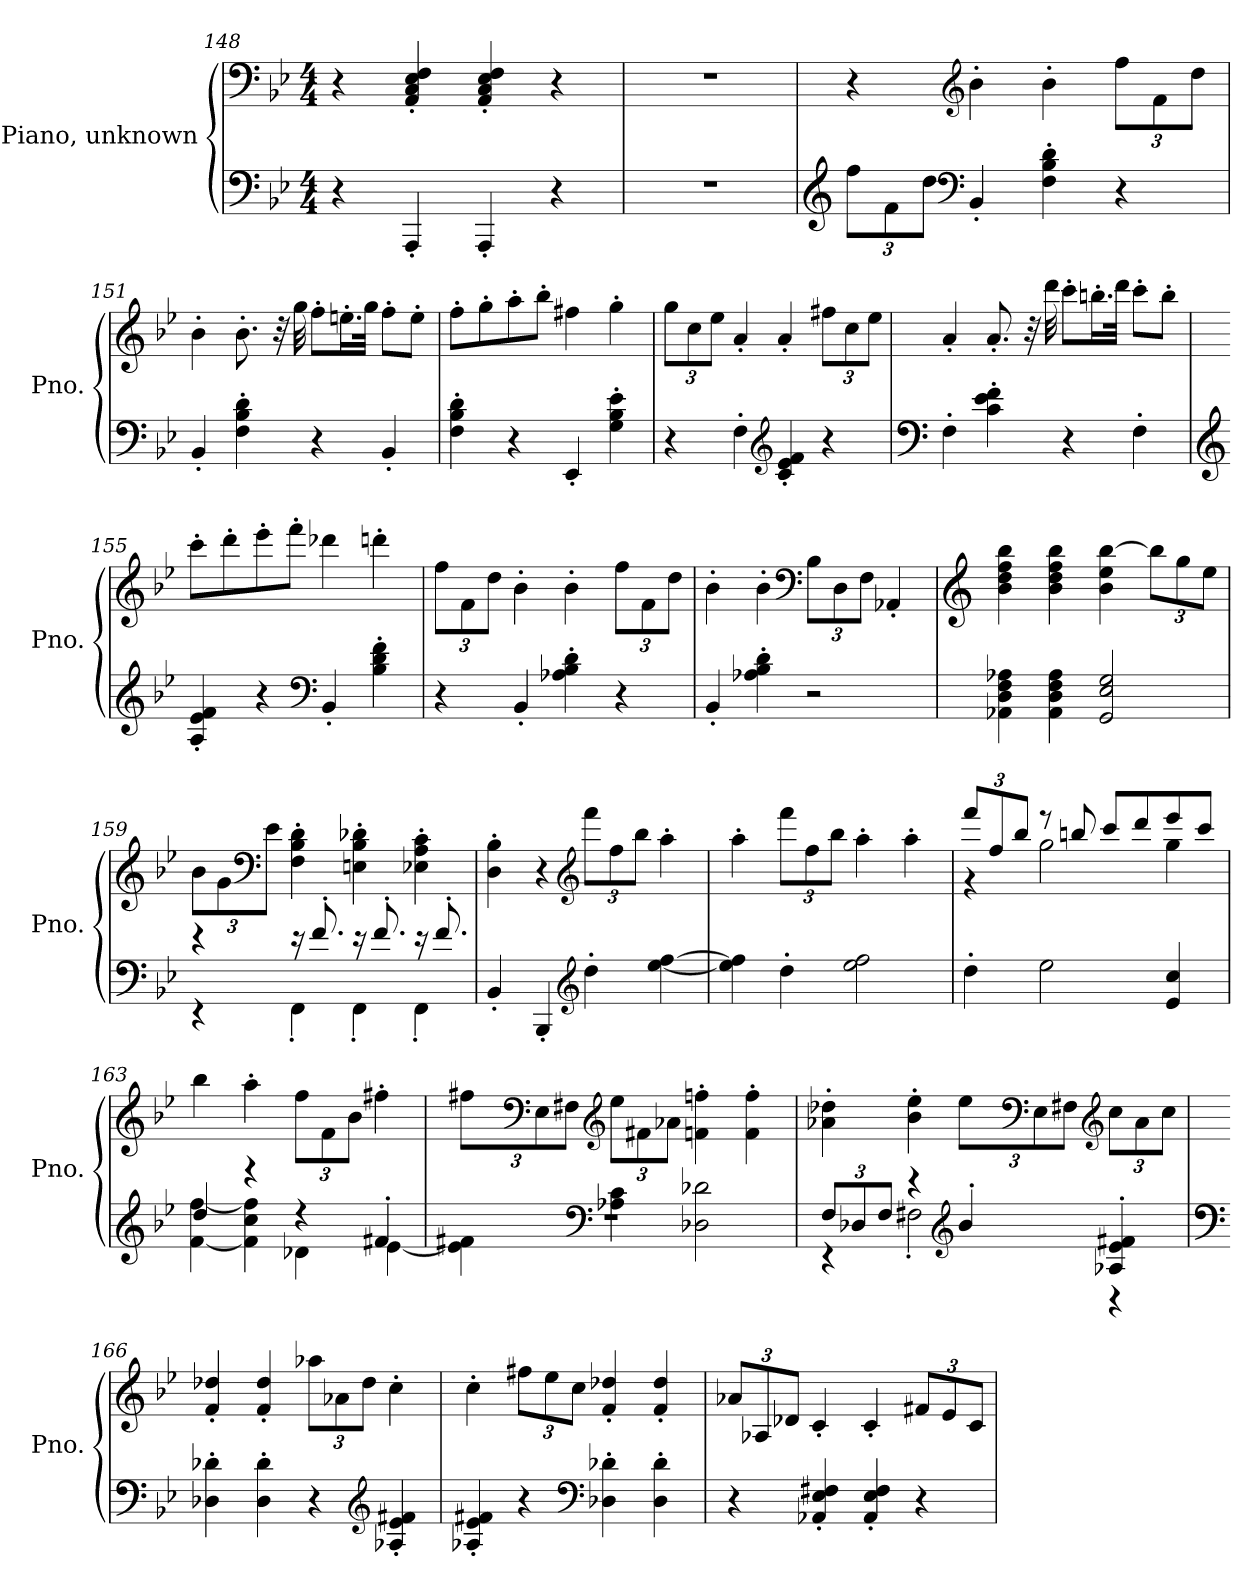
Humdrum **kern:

**kern	**kern
*part1	*part1
*staff2	*staff1
*I"Piano, unknown	*
*I'Pno.	*
*clefF4	*clefF4
*k[b-e-]	*k[b-e-]
*M4/4	*M4/4
=148	=148
4r	4r
4AAA'/	4AA/' 4C/' 4E-/' 4F/'
4AAA'/	4AA/' 4C/' 4E-/' 4F/'
4r	4r
=149	=149
1r	1r
!!LO:LB:g=z
=150	=150
*clefG2	*
*Xbrackettup	*
12ff\L	4r
12f\	.
12dd\J	.
*clefF4	*clefG2
4BB-'/	4b-'\
4F\' 4B-\' 4d\'	4b-'\
*	*Xbrackettup
4r	12ff\L
.	12f\
.	12dd\J
=151	=151
4BB-'/	4b-'\
4F\' 4B-\' 4d\'	8.b-'\
.	32r
.	32gg\
4r	8ff'\L
.	16.een'\L
.	32gg\JJk
4BB-'/	8ff'\L
.	8ee'\J
=152	=152
4F\' 4B-\' 4d\'	8ff'\L
.	8gg'\
4r	8aa'\
.	8bb-'\J
4EE-'/	4ff#X\
4G\' 4B-\' 4e-\'	4gg'\
=153	=153
4r	12gg\L
.	12cc\
.	12ee-\J
4F'\	4a'/
*clefG2	*
4c/' 4e-/' 4f/'	4a'/
4r	12ff#X\L
.	12cc\
.	12ee-\J
!!LO:PB:g=z
=154	=154
*clefF4	*
4F'\	4a'/
4c\' 4e-\' 4f\'	8.a'/
.	32r
.	32ddd\
4r	8ccc'\L
.	16.bbn'\L
.	32ddd\JJk
4F'\	8ccc'\L
.	8bb'\J
=155	=155
*clefG2	*
4A/' 4e-/' 4f/'	8ccc'\L
.	8ddd'\
4r	8eee-'\
.	8fff'\J
*clefF4	*
4BB-'/	4ddd-X\
4B-\' 4d\' 4f\'	4dddn'\
=156	=156
4r	12ff\L
.	12f\
.	12dd\J
4BB-'/	4b-'\
4A-X\' 4B-\' 4d\'	4b-'\
4r	12ff\L
.	12f\
.	12dd\J
=157	=157
4BB-'/	4b-'\
4A-X\' 4B-\' 4d\'	4b-'\
*	*clefF4
2r	12B-\L
.	12D\
.	12F\J
.	4AA-X'/
!!LO:LB:g=z
=158	=158
*	*clefG2
4AA-X\ 4D\ 4F\ 4A-X\	4b-\ 4dd\ 4ff\ 4bb-\
4AA-\ 4D\ 4F\ 4A-\	4b-\ 4dd\ 4ff\ 4bb-\
2GG/ 2E-/ 2G/	4b-\ 4ee-\ [4bb-\
.	12bb-\L]
.	12gg\
.	12ee-\J
=159	=159
*^	*
4r	4r	12b-\L
.	.	12g\
*	*	*clefF4
.	.	12e-\J
16r	4FF'\	4F\' 4B-\' 4d\'
8.f'/	.	.
16r	4FF'\	4En\' 4B-\' 4d-X\'
8.f'/	.	.
16r	4FF'\	4E-X\' 4A\' 4c\'
8.f'/	.	.
*v	*v	*
=160	=160
4BB-'/	4D\' 4B-\'
4BBB-'/	4r
*clefG2	*clefG2
4dd'\	12fff\L
.	12ff\
.	12bb-\J
[4ee-\ [4ff\	4aa'\
=161	=161
4ee-\] 4ff\]	4aa'\
4dd'\	12fff\L
.	12ff\
.	12bb-\J
2ee-\ 2ff\	4aa'\
.	4aa'\
!!LO:LB:g=z
=162	=162
*	*^
4dd'\	12fff/L	4r
.	12ff/	.
.	12bb-/J	.
2ee-\	8r	2gg\
.	8bbn/	.
.	8ccc/L	.
.	8ddd/	.
4e-/ 4cc/	8eee-/	4gg\
.	8ccc/J	.
*	*v	*v
=163	=163
*^	*
4dd/	[4f\ [4ff\	4bb-\
4r	4f\] 4cc\ 4ff\]	4aa'\
4r	4d-X\	12ff\L
.	.	12f\
.	.	12b-\J
4f#X'/	[4e-\	4ff#X'\
=164	=164	=164
1r	4e-\] 4f#X\	12ff#X\L
*	*	*clefF4
.	.	12E-\
.	.	12F#X\J
*clefF4	*	*clefG2
.	4A-X\ 4c\	12ee-\L
.	.	12f#X\
.	.	12a-X\J
.	2D-X\ 2d-X\	4fn\' 4ffn\'
.	.	4f\' 4ff\'
!!LO:LB:g=z
=165	=165	=165
12F/L	4r	4a-X\' 4dd-X\'
12D-X/	.	.
12F/J	.	.
4r	2F#X'\	4b-\' 4ee-\'
*clefG2	*	*
4b-'/	.	12ee-\L
*	*	*clefF4
.	.	12E-\
.	.	12F#X\J
*	*	*clefG2
4A-X/' 4e-/' 4f#X/'	4r	12cc\L
.	.	12a-\
.	.	12cc\J
*v	*v	*
=166	=166
*clefF4	*
4D-X\' 4d-X\'	4f/' 4dd-X/'
4D-\' 4d-\'	4f/' 4dd-/'
4r	12aa-X\L
.	12a-X\
.	12dd-\J
*clefG2	*
4A-X/' 4e-/' 4f#X/'	4cc'\
=167	=167
4A-X/' 4e-/' 4f#X/'	4cc'\
4r	12ff#X\L
.	12ee-\
.	12cc\J
*clefF4	*
4D-X\' 4d-X\'	4f/' 4dd-X/'
4D-\' 4d-\'	4f/' 4dd-/'
!!LO:LB:g=z
=168	=168
4r	12a-X/L
.	12A-X/
.	12d-X/J
4AA-X/' 4E-/' 4F#X/'	4c'/
4AA-/' 4E-/' 4F#/'	4c'/
4r	12f#X/L
.	12e-/
.	12c/J
=	=
*-	*-
